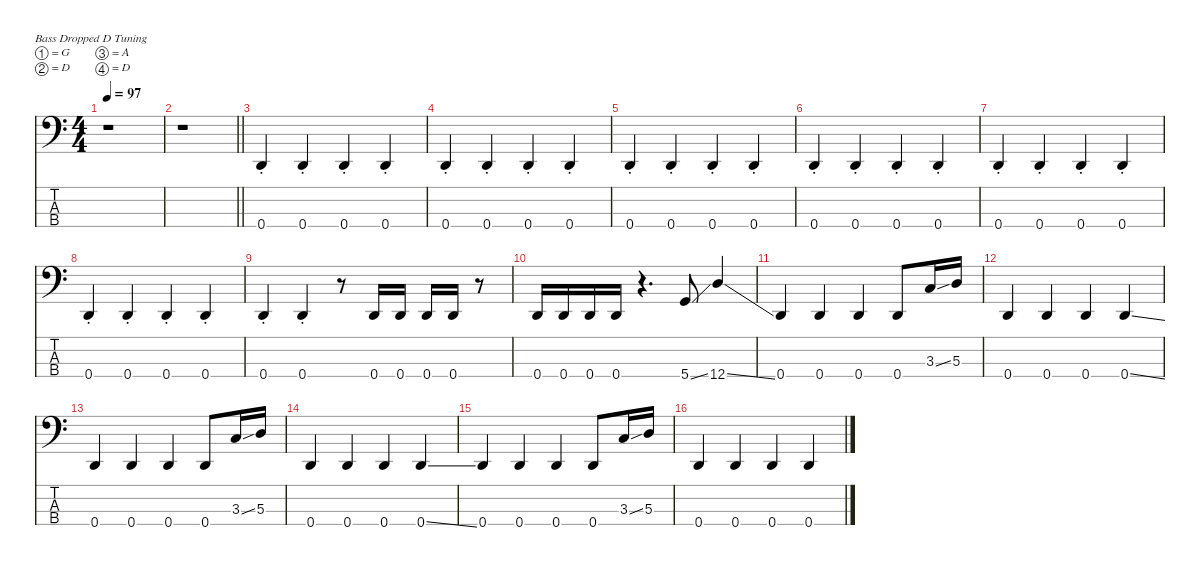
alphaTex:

\defaultSystemsLayout 4
\hideDynamics
\bracketExtendMode nobrackets
\singleTrackTrackNamePolicy hidden
\multiTrackTrackNamePolicy hidden
\firstSystemTrackNameMode fullname
\firstSystemTrackNameOrientation horizontal
\otherSystemsTrackNameOrientation horizontal
\track ("Bass [Martin Mendez]" "el.bs.") {defaultSystemsLayout 4 instrument electricbassfinger}
\staff {score tabs}
\tuning (G2 D2 A1 D1)
\ts (4 4)
\beaming (8 2 2 2 2)
\tempo 97
\clef f4
\ks c
r.1{dy mf instrument electricbassfinger beam Down} |
\barLineRight lightlight
r.1{beam Down} |
0.4{st}.4{beam Up} 0.4{st}.4{beam Up} 0.4{st}.4{beam Up} 0.4{st}.4{beam Up} |
0.4{st}.4{beam Up} 0.4{st}.4{beam Up} 0.4{st}.4{beam Up} 0.4{st}.4{beam Up} |
0.4{st}.4{beam Up} 0.4{st}.4{beam Up} 0.4{st}.4{beam Up} 0.4{st}.4{beam Up} |
0.4{st}.4{beam Up} 0.4{st}.4{beam Up} 0.4{st}.4{beam Up} 0.4{st}.4{beam Up} |
0.4{st}.4{beam Up} 0.4{st}.4{beam Up} 0.4{st}.4{beam Up} 0.4{st}.4{beam Up} |
0.4{st}.4{beam Up} 0.4{st}.4{beam Up} 0.4{st}.4{beam Up} 0.4{st}.4{beam Up} |
0.4{st}.4{beam Up} 0.4{st}.4{beam Up} r.8{beam Up} 0.4.16{beam Up} 0.4.16{beam Up} 0.4.16{beam Up} 0.4.16{beam Up} r.8{beam Up} |
0.4.16{beam Up} 0.4.16{beam Up} 0.4.16{beam Up} 0.4.16{beam Up} r.4{d beam Up} 5.4{ss}.8{beam Up} 12.4{ss}.4{beam Up} |
0.4.4{beam Up} 0.4.4{beam Up} 0.4.4{beam Up} 0.4.8{beam Up} 3.3{ss}.16{beam Up} 5.3.16{beam Up} |
0.4.4{beam Up} 0.4.4{beam Up} 0.4.4{beam Up} 0.4{ss}.4{beam Up} |
0.4.4{beam Up} 0.4.4{beam Up} 0.4.4{beam Up} 0.4.8{beam Up} 3.3{ss}.16{beam Up} 5.3.16{beam Up} |
0.4.4{beam Up} 0.4.4{beam Up} 0.4.4{beam Up} 0.4{ss}.4{beam Up} |
0.4.4{beam Up} 0.4.4{beam Up} 0.4.4{beam Up} 0.4.8{beam Up} 3.3{ss}.16{beam Up} 5.3.16{beam Up} |
0.4.4{beam Up} 0.4.4{beam Up} 0.4.4{beam Up} 0.4{ss}.4{beam Up}
